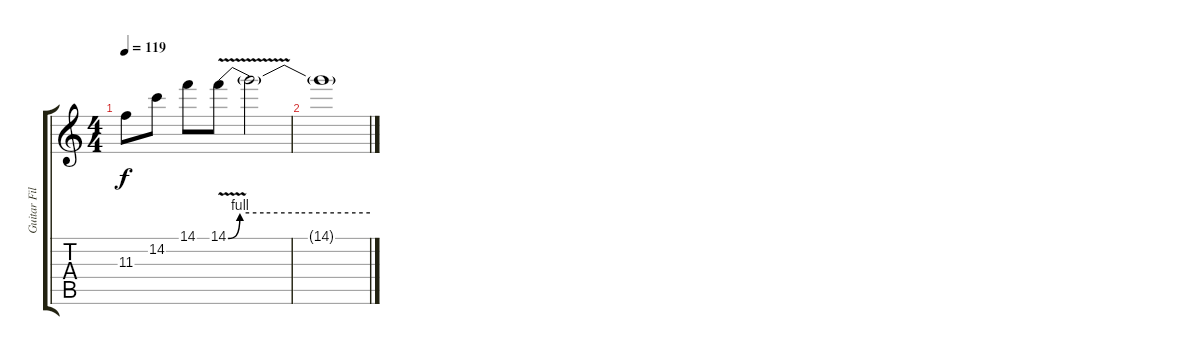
\track ("Guitar Fills" "Guitar Fil") {instrument overdrivenguitar}
\staff {score tabs}
\tuning (Eb4 Bb3 Gb3 Db3 Ab2 Eb2) {hide}
\ts (4 4)
\tempo 119
\clef g2
\ks c
11.3.8{dy f volume 14} 14.2.8 14.1.8 14.1{be (custom 0 0 5 4 15 4 30 4 60 4) v}.8 14.1{t}.2 |
14.1{t}.1{volume 3}
